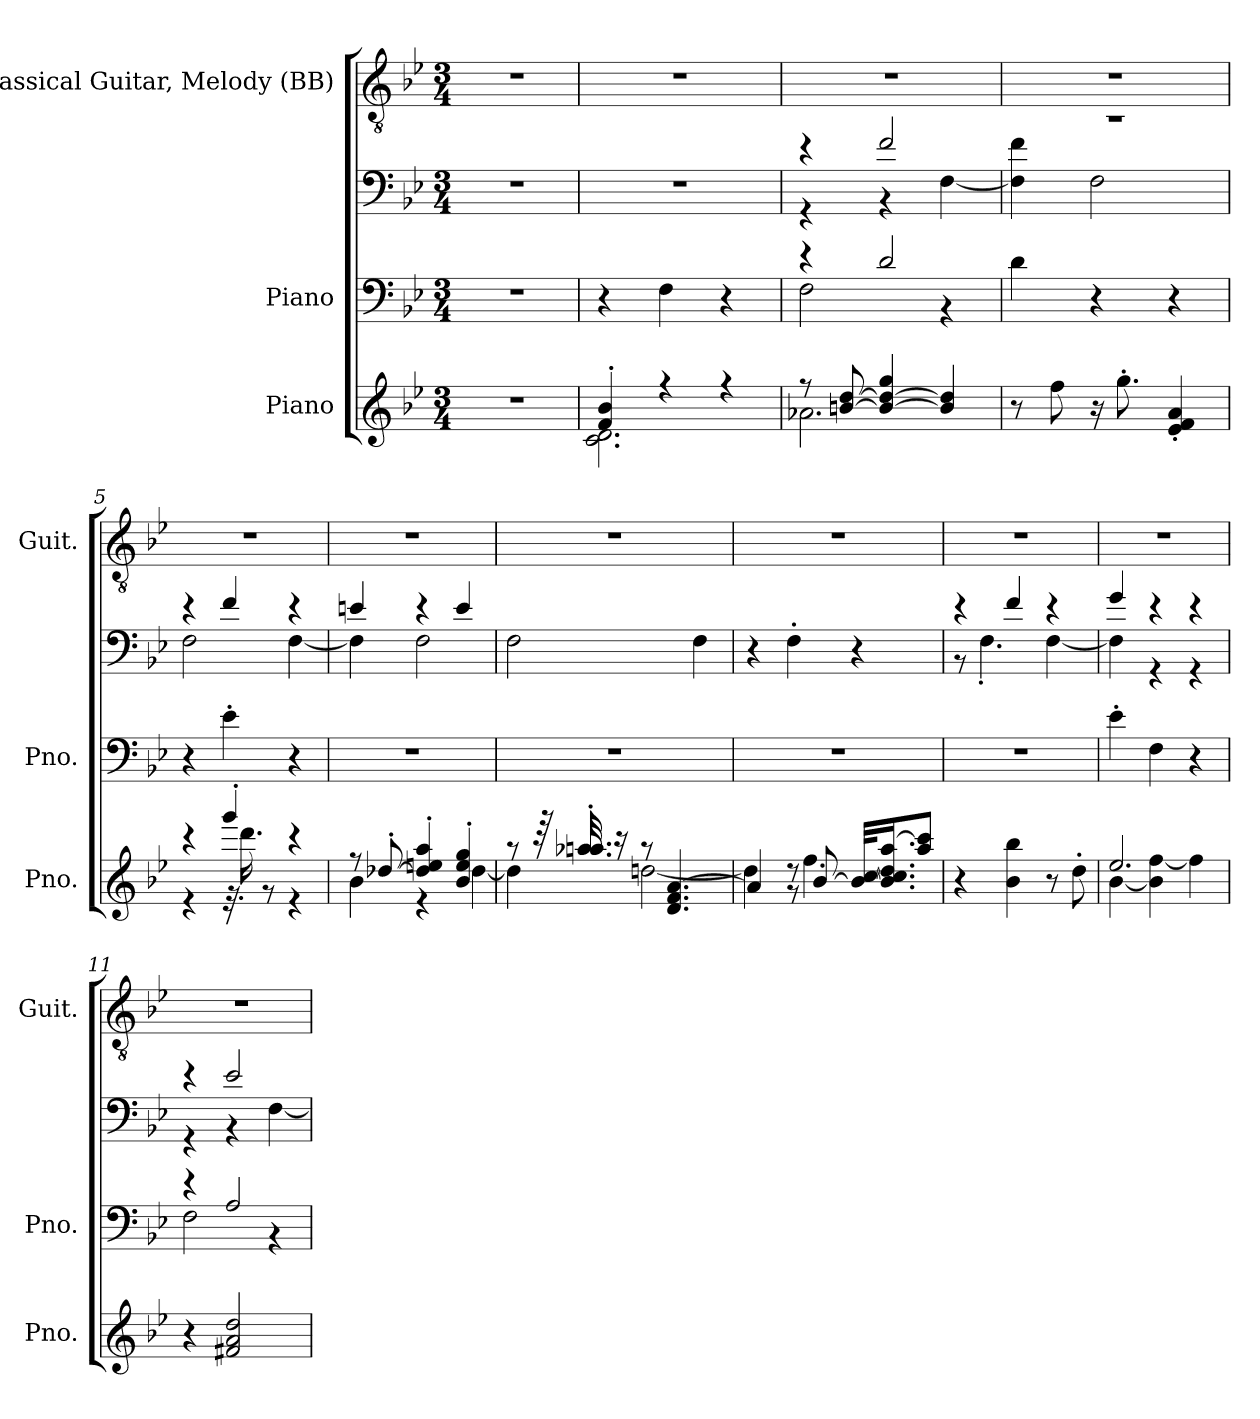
**kern	**kern	**kern	**kern
*part3	*part2	*part2	*part1
*staff4	*staff3	*staff2	*staff1
*I"Piano	*I"Piano	*	*I"Classical Guitar, Melody  (BB)
*I'Pno.	*I'Pno.	*	*I'Guit.
*clefG2	*clefF4	*clefF4	*clefGv2
*k[b-e-]	*k[b-e-]	*k[b-e-]	*k[b-e-]
*M3/4	*M3/4	*M3/4	*M3/4
*MM120	*MM120	*MM120	*MM120
=1	=1	=1	=1
2.r	2.r	2.r	2.r
=2	=2	=2	=2
*^	*	*	*
4f/' 4b-/'	2.c\ 2.d\	4r	2.r	2.r
4r	.	4F\	.	.
4r	.	4r	.	.
=3	=3	=3	=3	=3
*	*	*^	*^	*
8r	2.a-X\	4r	2F\	4r	4r	2.r
[8bn/ [8dd/	.	.	.	.	.	.
4b/_ 4dd/_ 4gg/	.	2d/	.	2f/	4r	.
4b/] 4dd/]	.	.	4r	.	[4F\	.
*v	*v	*	*	*	*	*
*	*v	*v	*	*	*
=4	=4	=4	=4	=4
8r	4d\	2.r	4F\] 4f\	2.r
8ff\	.	.	.	.
16r	4r	.	2F\	.
8.gg'\	.	.	.	.
4e-/' 4f/' 4a/'	4r	.	.	.
=5	=5	=5	=5	=5
*^	*	*	*	*
4r	4r	4r	4r	2F\	2.r
4ggg'/	32r	4e-'\	4f/	.	.
.	16.ddd'\	.	.	.	.
.	8r	.	.	.	.
4r	4r	4r	4r	[4F\	.
!!LO:LB:g=z
=6	=6	=6	=6	=6	=6
8r	4b-\	2.r	4en/	4F\]	2.r
[8dd-X'/	.	.	.	.	.
4dd-/]' 4een/' 4aa/'	4r	.	4r	2F\	.
4b-/' 4ee/' 4gg/'	[4dd-\	.	4e/	.	.
*	*	*	*v	*v	*
=7	=7	=7	=7	=7
8r	4dd-\]	2.r	2F\	2.r
64r	.	.	.	.
32.aa-X/' 32.aan/'	.	.	.	.
16r	.	.	.	.
8r	[2ddn\	.	.	.
4.d/ 4.f/ [4.a/	.	.	.	.
.	.	.	4F\	.
=8	=8	=8	=8	=8
4a/]	4dd\]	2.r	4r	2.r
8r	8r	.	4F'\	.
[8b-/	4.ff\	.	.	.
32b-/_ [32cc/KLL	.	.	4r	.
16.b-/] 16.cc/] 16.dd/ [16.aa/J	.	.	.	.
8aa/] 8ccc/J	.	.	.	.
*v	*v	*	*	*
=9	=9	=9	=9
*	*	*^	*
4r	2.r	4r	8r	2.r
.	.	.	4.F'\	.
4b-\ 4bb-\	.	4f/	.	.
8r	.	4r	[4F\	.
8dd'\	.	.	.	.
!!LO:LB:g=z
=10	=10	=10	=10	=10
*^	*	*	*	*
2.ee-/	[4b-\	4e-'\	4g/	4F\]	2.r
.	4b-\] [4ff\	4F\	4r	4r	.
.	4ff\]	4r	4r	4r	.
*v	*v	*	*	*	*
=11	=11	=11	=11	=11
*	*^	*	*	*
4r	4r	2F\	4r	4r	2.r
2f#X/ 2a/ 2dd/	2A/	.	2e-/	4r	.
.	.	4r	.	[4F\	.
*	*v	*v	*	*	*
*	*	*v	*v	*
=	=	=	=
*-	*-	*-	*-
